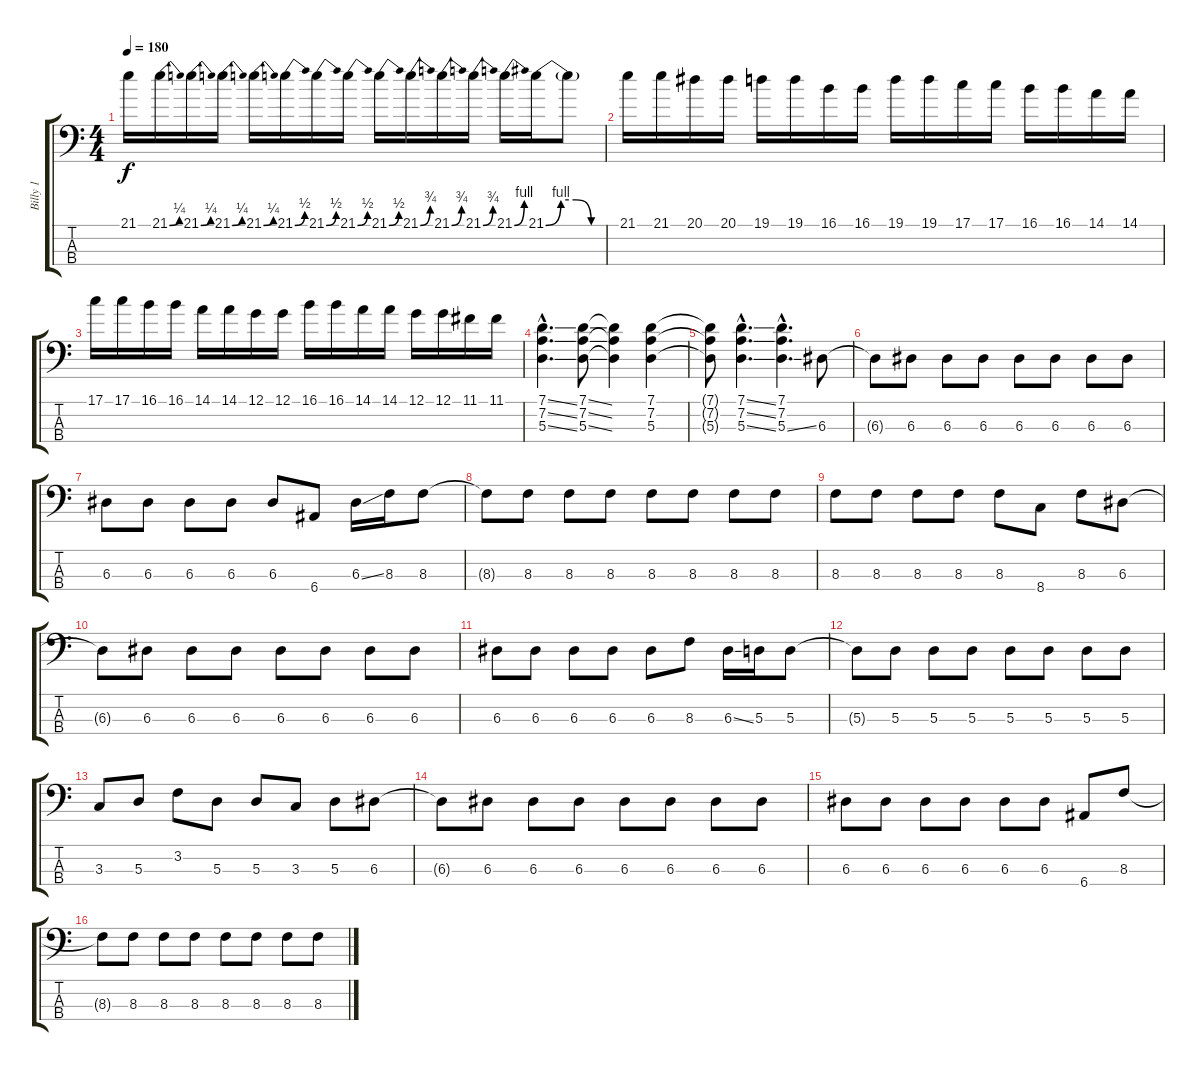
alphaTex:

\track ("Billy 1" "Billy 1") {instrument electricbassfinger}
\staff {score tabs}
\tuning (G2 D2 A1 E1) {hide}
\ts (4 4)
\tempo 180
\clef f4
\ks c
21.1.16{dy f} 21.1{be (bend 0 0 60 1)}.16 21.1{be (bend 0 0 60 1)}.16 21.1{be (bend 0 0 60 1)}.16 21.1{be (bend 0 0 60 1)}.16 21.1{be (bend 0 0 60 2)}.16 21.1{be (bend 0 0 60 2)}.16 21.1{be (bend 0 0 60 2)}.16 21.1{be (bend 0 0 60 2)}.16 21.1{be (bend 0 0 60 3)}.16 21.1{be (bend 0 0 60 3)}.16 21.1{be (bend 0 0 60 3)}.16 21.1{be (bend 0 0 60 4)}.16 21.1{be (custom 0 0 15 4 30 4 45 0 60 0)}.16 21.1{t}.8 |
21.1.16 21.1.16 20.1.16 20.1.16 19.1.16 19.1.16 16.1.16 16.1.16 19.1.16 19.1.16 17.1.16 17.1.16 16.1.16 16.1.16 14.1.16 14.1.16 |
17.1.16 17.1.16 16.1.16 16.1.16 14.1.16 14.1.16 12.1.16 12.1.16 16.1.16 16.1.16 14.1.16 14.1.16 12.1.16 12.1.16 11.1.16 11.1.16 |
(7.1{ss hac} 7.2{ss hac} 5.3{ss hac}).4{d} (7.1{ss} 7.2{ss} 5.3{ss}).8 (7.1{t} 7.2{t} 5.3{t}).4 (7.1 7.2 5.3).4 |
(7.1{t} 7.2{t} 5.3{t}).8 (7.1{ss hac} 7.2{ss hac} 5.3{ss hac}).4{d} (7.1{hac} 7.2{hac} 5.3{ss hac}).4{d} 6.3.8 |
6.3{t}.8 6.3.8 6.3.8 6.3.8 6.3.8 6.3.8 6.3.8 6.3.8 |
6.3.8 6.3.8 6.3.8 6.3.8 6.3.8 6.4.8 6.3{ss}.16 8.3.16 8.3.8 |
8.3{t}.8 8.3.8 8.3.8 8.3.8 8.3.8 8.3.8 8.3.8 8.3.8 |
8.3.8 8.3.8 8.3.8 8.3.8 8.3.8 8.4.8 8.3.8 6.3.8 |
6.3{t}.8 6.3.8 6.3.8 6.3.8 6.3.8 6.3.8 6.3.8 6.3.8 |
6.3.8 6.3.8 6.3.8 6.3.8 6.3.8 8.3.8 6.3{ss}.16 5.3.16 5.3.8 |
5.3{t}.8 5.3.8 5.3.8 5.3.8 5.3.8 5.3.8 5.3.8 5.3.8 |
3.3.8 5.3.8 3.2.8 5.3.8 5.3.8 3.3.8 5.3.8 6.3.8 |
6.3{t}.8 6.3.8 6.3.8 6.3.8 6.3.8 6.3.8 6.3.8 6.3.8 |
6.3.8 6.3.8 6.3.8 6.3.8 6.3.8 6.3.8 6.4.8 8.3.8 |
8.3{t}.8 8.3.8 8.3.8 8.3.8 8.3.8 8.3.8 8.3.8 8.3.8
